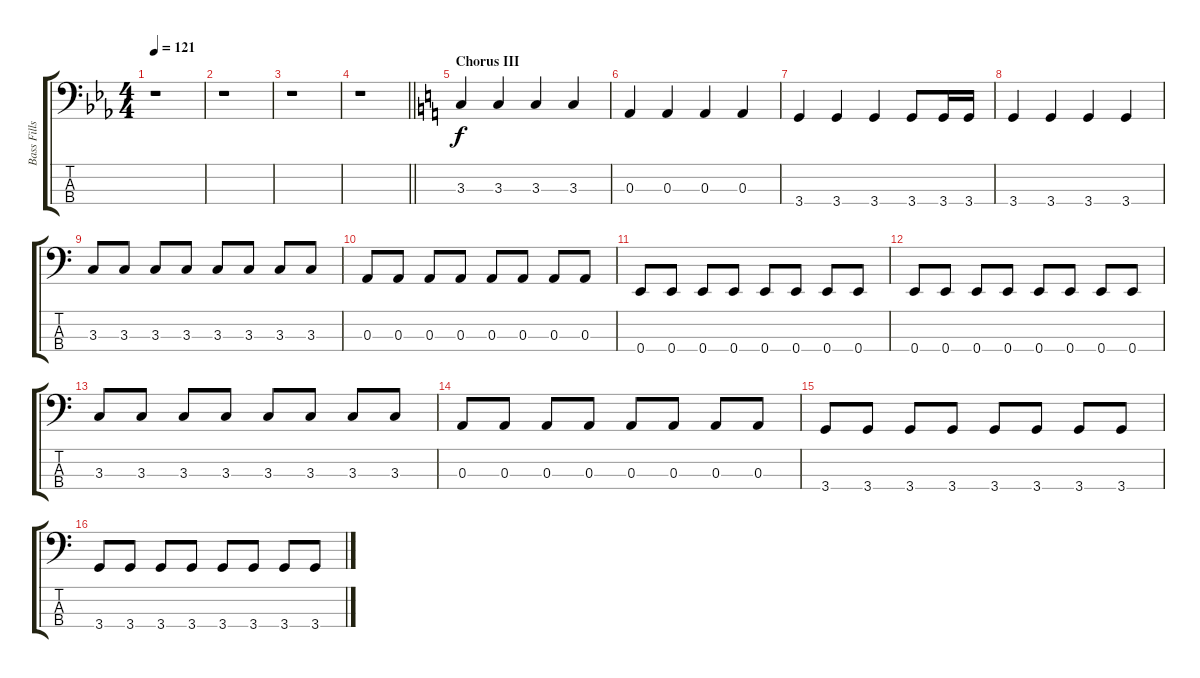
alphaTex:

\track ("Bass Fills" "Bass Fills") {instrument electricbassfinger}
\staff {score tabs}
\tuning (G2 D2 A1 E1) {hide}
\ts (4 4)
\tempo 121
\clef f4
\ks eb
r.1{dy f} |
r.1 |
r.1 |
\barLineRight lightlight
r.1 |
\section ("" "Chorus III")
\ks c
3.3.4 3.3.4 3.3.4 3.3.4 |
0.3.4 0.3.4 0.3.4 0.3.4 |
3.4.4 3.4.4 3.4.4 3.4.8 3.4.16 3.4.16 |
3.4.4 3.4.4 3.4.4 3.4.4 |
3.3.8 3.3.8 3.3.8 3.3.8 3.3.8 3.3.8 3.3.8 3.3.8 |
0.3.8 0.3.8 0.3.8 0.3.8 0.3.8 0.3.8 0.3.8 0.3.8 |
0.4.8 0.4.8 0.4.8 0.4.8 0.4.8 0.4.8 0.4.8 0.4.8 |
0.4.8 0.4.8 0.4.8 0.4.8 0.4.8 0.4.8 0.4.8 0.4.8 |
3.3.8 3.3.8 3.3.8 3.3.8 3.3.8 3.3.8 3.3.8 3.3.8 |
0.3.8 0.3.8 0.3.8 0.3.8 0.3.8 0.3.8 0.3.8 0.3.8 |
3.4.8 3.4.8 3.4.8 3.4.8 3.4.8 3.4.8 3.4.8 3.4.8 |
3.4.8 3.4.8 3.4.8 3.4.8 3.4.8 3.4.8 3.4.8 3.4.8
